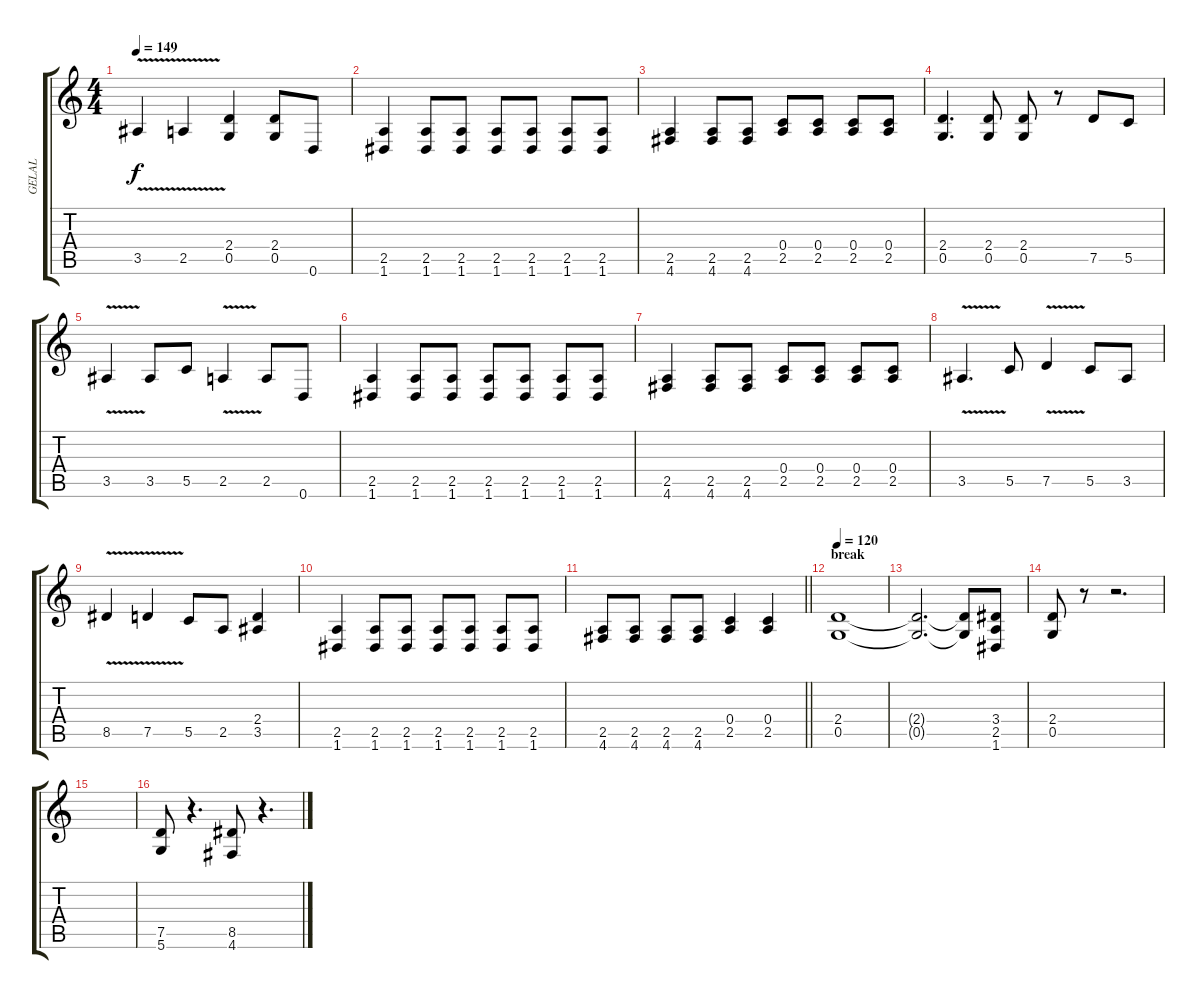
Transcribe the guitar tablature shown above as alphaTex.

\track ("GELAL" "GELAL") {instrument distortionguitar}
\staff {score tabs}
\tuning (D4 A3 F3 C3 G2 D2) {hide}
\ts (4 4)
\tempo 149
\clef g2
\ks c
3.5{v}.4{dy f} 2.5{v}.4 (2.4 0.5).4 (2.4 0.5).8 0.6.8 |
(2.5 1.6).4 (2.5 1.6).8 (2.5 1.6).8 (2.5 1.6).8 (2.5 1.6).8 (2.5 1.6).8 (2.5 1.6).8 |
(2.5 4.6).4 (2.5 4.6).8 (2.5 4.6).8 (0.4 2.5).8 (0.4 2.5).8 (0.4 2.5).8 (0.4 2.5).8 |
(2.4 0.5).4{d} (2.4 0.5).8 (2.4 0.5).8 r.8 7.5.8 5.5.8 |
3.5{v}.4 3.5.8 5.5.8 2.5{v}.4 2.5.8 0.6.8 |
(2.5 1.6).4 (2.5 1.6).8 (2.5 1.6).8 (2.5 1.6).8 (2.5 1.6).8 (2.5 1.6).8 (2.5 1.6).8 |
(2.5 4.6).4 (2.5 4.6).8 (2.5 4.6).8 (0.4 2.5).8 (0.4 2.5).8 (0.4 2.5).8 (0.4 2.5).8 |
3.5{v}.4{d} 5.5.8 7.5{v}.4 5.5.8 3.5.8 |
8.5{v}.4 7.5{v}.4 5.5.8 2.5.8 (2.4 3.5).4 |
(2.5 1.6).4 (2.5 1.6).8 (2.5 1.6).8 (2.5 1.6).8 (2.5 1.6).8 (2.5 1.6).8 (2.5 1.6).8 |
\barLineRight lightlight
(2.5 4.6).8 (2.5 4.6).8 (2.5 4.6).8 (2.5 4.6).8 (0.4 2.5).4 (0.4 2.5).4 |
\section ("" "break")
\tempo 120
(2.4 0.5).1 |
(2.4{t} 0.5{t}).2{d} (2.4{t} 0.5{t}).8 (3.4 2.5 1.6).8 |
(2.4 0.5).8 r.8 r.2{d} |
|
(7.5 5.6).8 r.4{d} (8.5 4.6).8 r.4{d}
